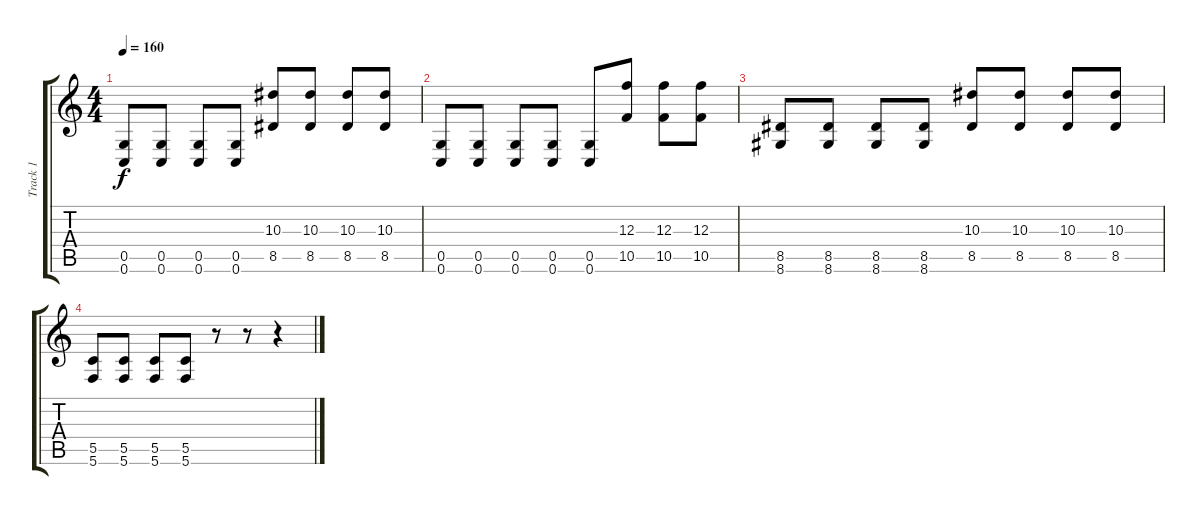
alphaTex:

\track ("Track 1" "Track 1") {instrument distortionguitar}
\staff {score tabs}
\tuning (D4 A3 F3 C3 G2 C2) {hide}
\ts (4 4)
\tempo 160
\clef g2
\ks c
(0.5 0.6).8{dy f} (0.5 0.6).8 (0.5 0.6).8 (0.5 0.6).8 (10.3 8.5).8 (10.3 8.5).8 (10.3 8.5).8 (10.3 8.5).8 |
(0.5 0.6).8 (0.5 0.6).8 (0.5 0.6).8 (0.5 0.6).8 (0.5 0.6).8 (12.3 10.5).8 (12.3 10.5).8 (12.3 10.5).8 |
(8.5 8.6).8 (8.5 8.6).8 (8.5 8.6).8 (8.5 8.6).8 (10.3 8.5).8 (10.3 8.5).8 (10.3 8.5).8 (10.3 8.5).8 |
(5.5 5.6).8 (5.5 5.6).8 (5.5 5.6).8 (5.5 5.6).8 r.8 r.8 r.4
